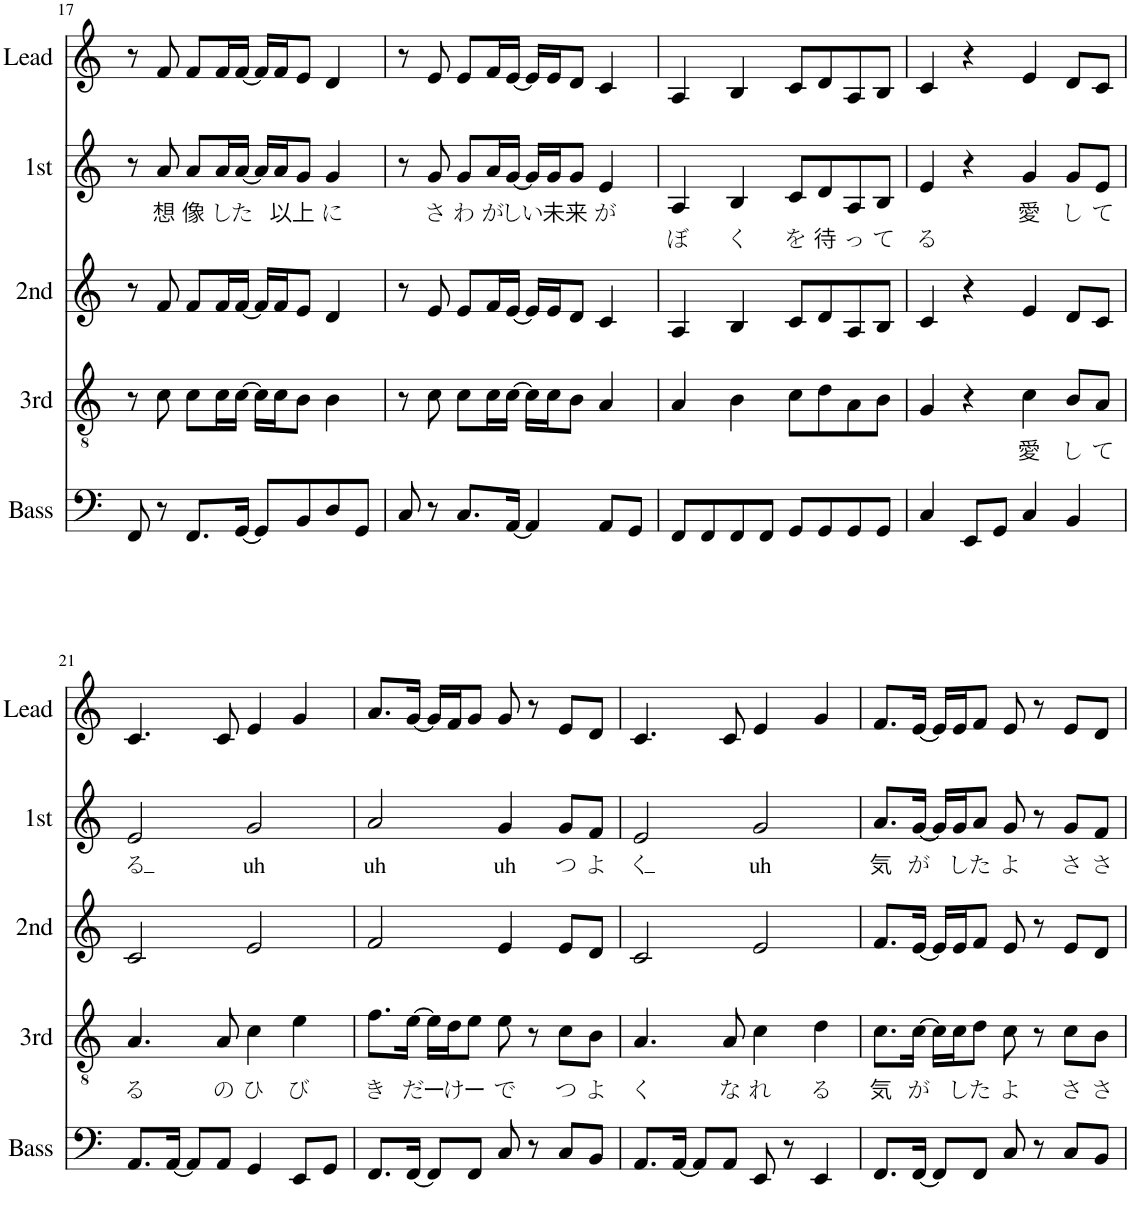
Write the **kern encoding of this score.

**kern	**kern	**text	**kern	**kern	**text	**text	**kern
*part5	*part4	*part4	*part3	*part2	*part2	*part2	*part1
*staff5	*staff4	*staff4	*staff3	*staff2	*staff2	*staff2	*staff1
*I"Bass	*I"3rd	*	*I"2nd	*I"1st	*	*	*I"Lead
*I'Bass	*I'3rd	*	*I'2nd	*I'1st	*	*	*I'Lead
!!LO:PB:g=z
*clefF4	*clefGv2	*	*clefG2	*clefG2	*	*	*clefG2
*k[]	*k[]	*	*k[]	*k[]	*	*	*k[]
*M4/4	*M4/4	*	*M4/4	*M4/4	*	*	*M4/4
=17	=17	=17	=17	=17	=17	=17	=17
8FF/	8r	.	8r	8r	.	.	8r
!	!	!	!	!	!LO:LY:b	!	!
8r	8c\	.	8f/	8a/	想	.	8f/
!	!	!	!	!	!LO:LY:b	!	!
8.FF/L	8c\L	.	8f/L	8a/L	像	.	8f/L
!	!	!	!	!	!LO:LY:b	!	!
.	16c\L	.	16f/L	16a/L	し	.	16f/L
!	!	!	!	!	!LO:LY:b	!	!
[16GG/Jk	[16c\JJ	.	[16f/JJ	[16a/JJ	た	.	[16f/JJ
8GG/L]	16c\LL]	.	16f/LL]	16a/LL]	.	.	16f/LL]
!	!	!	!	!	!LO:LY:b	!	!
.	16c\J	.	16f/J	16a/J	以	.	16f/J
!	!	!	!	!	!LO:LY:b	!	!
8BB/	8B\J	.	8e/J	8g/J	上	.	8e/J
!	!	!	!	!	!LO:LY:b	!	!
8D/	4B\	.	4d/	4g/	に	.	4d/
8GG/J	.	.	.	.	.	.	.
=18	=18	=18	=18	=18	=18	=18	=18
8C/	8r	.	8r	8r	.	.	8r
!	!	!	!	!	!LO:LY:b	!	!
8r	8c\	.	8e/	8g/	さ	.	8e/
!	!	!	!	!	!LO:LY:b	!	!
8.C/L	8c\L	.	8e/L	8g/L	わ	.	8e/L
!	!	!	!	!	!LO:LY:b	!	!
.	16c\L	.	16f/L	16a/L	が	.	16f/L
!	!	!	!	!	!LO:LY:b	!	!
[16AA/Jk	[16c\JJ	.	[16e/JJ	[16g/JJ	し	.	[16e/JJ
!	!	!	!	!	!LO:LY:b	!	!
4AA/]	16c\LL]	.	16e/LL]	16g/LL]	い	.	16e/LL]
!	!	!	!	!	!LO:LY:b	!	!
.	16c\J	.	16e/J	16g/J	未	.	16e/J
!	!	!	!	!	!LO:LY:b	!	!
.	8B\J	.	8d/J	8g/J	来	.	8d/J
!	!	!	!	!	!LO:LY:b	!	!
8AA/L	4A/	.	4c/	4e/	が	.	4c/
8GG/J	.	.	.	.	.	.	.
=19	=19	=19	=19	=19	=19	=19	=19
!	!	!	!	!	!	!LO:LY:b	!
8FF/L	4A/	.	4A/	4A/	.	ぼ	4A/
8FF/	.	.	.	.	.	.	.
!	!	!	!	!	!	!LO:LY:b	!
8FF/	4B\	.	4B/	4B/	.	く	4B/
8FF/J	.	.	.	.	.	.	.
!	!	!	!	!	!	!LO:LY:b	!
8GG/L	8c\L	.	8c/L	8c/L	.	を	8c/L
!	!	!	!	!	!	!LO:LY:b	!
8GG/	8d\	.	8d/	8d/	.	待	8d/
!	!	!	!	!	!	!LO:LY:b	!
8GG/	8A\	.	8A/	8A/	.	っ	8A/
!	!	!	!	!	!	!LO:LY:b	!
8GG/J	8B\J	.	8B/J	8B/J	.	て	8B/J
=20	=20	=20	=20	=20	=20	=20	=20
!	!	!	!	!	!	!LO:LY:b	!
4C/	4G/	.	4c/	4e/	.	る	4c/
8EE/L	4r	.	4r	4r	.	.	4r
8GG/J	.	.	.	.	.	.	.
!	!	!LO:LY:b	!	!	!LO:LY:b	!	!
4C/	4c\	愛	4e/	4g/	愛	.	4e/
!	!	!LO:LY:b	!	!	!LO:LY:b	!	!
4BB/	8B/L	し	8d/L	8g/L	し	.	8d/L
!	!	!LO:LY:b	!	!	!LO:LY:b	!	!
.	8A/J	て	8c/J	8e/J	て	.	8c/J
!!LO:LB:g=z
=21	=21	=21	=21	=21	=21	=21	=21
!	!	!LO:LY:b	!	!	!LO:LY:b	!	!
8.AA/L	4.A/	る	2c/	2e/	る	.	4.c/
[16AA/Jk	.	.	.	.	.	.	.
8AA/L]	.	.	.	.	.	.	.
!	!	!LO:LY:b	!	!	!	!	!
8AA/J	8A/	の	.	.	.	.	8c/
!	!	!LO:LY:b	!	!	!LO:LY:b	!	!
4GG/	4c\	ひ	2e/	2g/	uh	.	4e/
!	!	!LO:LY:b	!	!	!	!	!
8EE/L	4e\	び	.	.	.	.	4g/
8GG/J	.	.	.	.	.	.	.
=22	=22	=22	=22	=22	=22	=22	=22
!	!	!LO:LY:b	!	!	!LO:LY:b	!	!
8.FF/L	8.f\L	き	2f/	2a/	uh	.	8.a/L
!	!	!LO:LY:b	!	!	!	!	!
[16FF/Jk	[16e\Jk	だ	.	.	.	.	[16g/Jk
!	!	!LO:LY:b	!	!	!	!	!
8FF/L]	16e\LL]	ー	.	.	.	.	16g/LL]
!	!	!LO:LY:b	!	!	!	!	!
.	16d\J	け	.	.	.	.	16f/J
!	!	!LO:LY:b	!	!	!	!	!
8FF/J	8e\J	ー	.	.	.	.	8g/J
!	!	!LO:LY:b	!	!	!LO:LY:b	!	!
8C/	8e\	で	4e/	4g/	uh	.	8g/
8r	8r	.	.	.	.	.	8r
!	!	!LO:LY:b	!	!	!LO:LY:b	!	!
8C/L	8c\L	つ	8e/L	8g/L	つ	.	8e/L
!	!	!LO:LY:b	!	!	!LO:LY:b	!	!
8BB/J	8B\J	よ	8d/J	8f/J	よ	.	8d/J
=23	=23	=23	=23	=23	=23	=23	=23
!	!	!LO:LY:b	!	!	!LO:LY:b	!	!
8.AA/L	4.A/	く	2c/	2e/	く	.	4.c/
[16AA/Jk	.	.	.	.	.	.	.
8AA/L]	.	.	.	.	.	.	.
!	!	!LO:LY:b	!	!	!	!	!
8AA/J	8A/	な	.	.	.	.	8c/
!	!	!LO:LY:b	!	!	!LO:LY:b	!	!
8EE/	4c\	れ	2e/	2g/	uh	.	4e/
8r	.	.	.	.	.	.	.
!	!	!LO:LY:b	!	!	!	!	!
4EE/	4d\	る	.	.	.	.	4g/
=24	=24	=24	=24	=24	=24	=24	=24
!	!	!LO:LY:b	!	!	!LO:LY:b	!	!
8.FF/L	8.c\L	気	8.f/L	8.a/L	気	.	8.f/L
!	!	!LO:LY:b	!	!	!LO:LY:b	!	!
[16FF/Jk	[16c\Jk	が	[16e/Jk	[16g/Jk	が	.	[16e/Jk
8FF/L]	16c\LL]	.	16e/LL]	16g/LL]	.	.	16e/LL]
!	!	!LO:LY:b	!	!	!LO:LY:b	!	!
.	16c\J	し	16e/J	16g/J	し	.	16e/J
!	!	!LO:LY:b	!	!	!LO:LY:b	!	!
8FF/J	8d\J	た	8f/J	8a/J	た	.	8f/J
!	!	!LO:LY:b	!	!	!LO:LY:b	!	!
8C/	8c\	よ	8e/	8g/	よ	.	8e/
8r	8r	.	8r	8r	.	.	8r
!	!	!LO:LY:b	!	!	!LO:LY:b	!	!
8C/L	8c\L	さ	8e/L	8g/L	さ	.	8e/L
!	!	!LO:LY:b	!	!	!LO:LY:b	!	!
8BB/J	8B\J	さ	8d/J	8f/J	さ	.	8d/J
=	=	=	=	=	=	=	=
*-	*-	*-	*-	*-	*-	*-	*-
